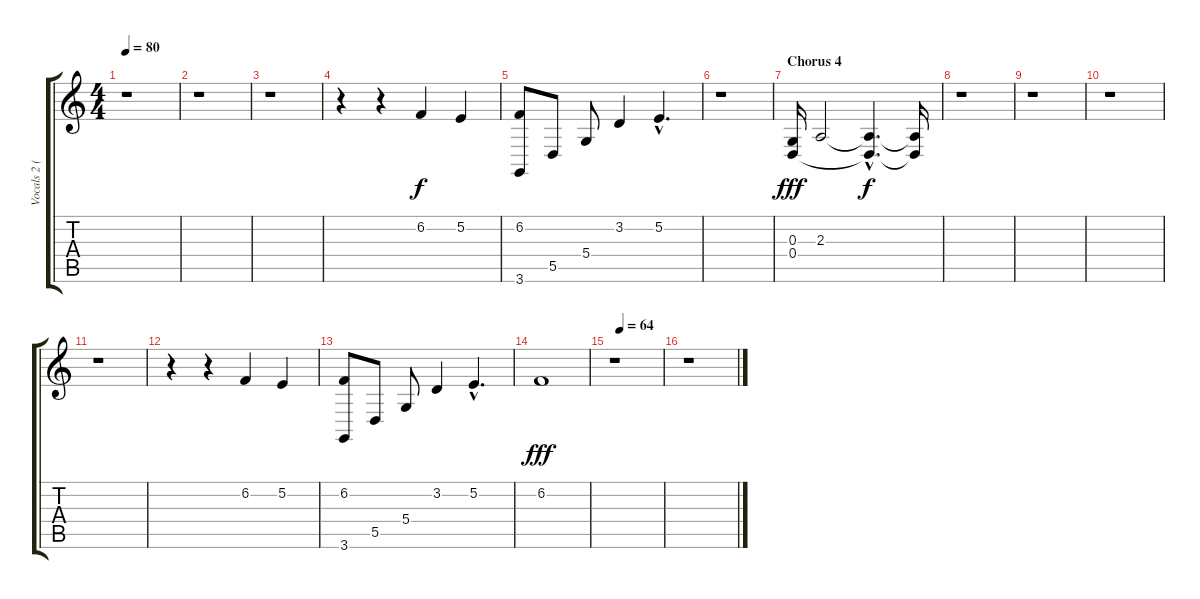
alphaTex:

\track ("Vocals 2 (Avril Lavigne)" "Vocals 2 (") {instrument tenorsax}
\staff {score tabs}
\tuning (E4 B3 G3 D3 A2 E2) {hide}
\ts (4 4)
\tempo 80
\clef g2
\ks c
r.1{dy f} |
r.1 |
r.1 |
r.4{volume 16 instrument fx5brightness} r.4 6.2.4 5.2.4 |
(6.2 3.6).8{volume 16 instrument fx5brightness} 5.5.8 5.4.8 3.2.4 5.2{hac}.4{d} |
r.1 |
\section ("" "Chorus 4")
(0.3 0.4).16{dy fff instrument acousticguitarsteel} 2.3.2 (2.3{hac t} 0.4{hac t}).4{d dy f} (2.3{t} 0.4{t}).16 |
r.1 |
r.1 |
r.1 |
r.1 |
r.4{volume 16 instrument fx5brightness} r.4 6.2.4 5.2.4 |
(6.2 3.6).8{volume 16 instrument fx5brightness} 5.5.8 5.4.8 3.2.4 5.2{hac}.4{d} |
6.2.1{dy fff} |
\tempo (64 0.125)
r.1 |
r.1
